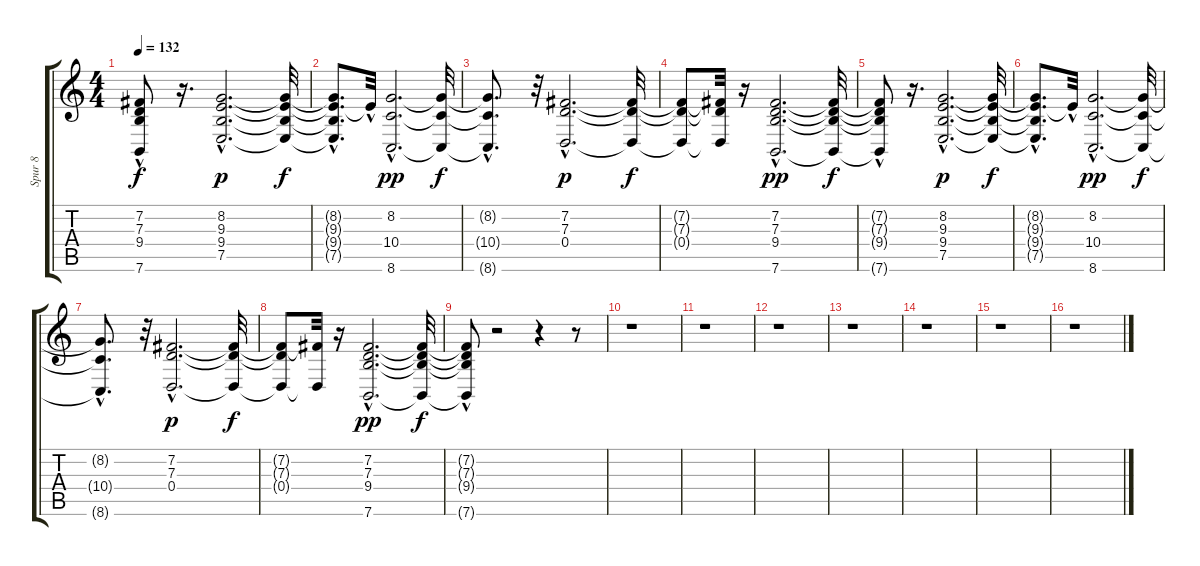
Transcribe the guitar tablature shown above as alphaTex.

\track ("Spur 8" "Spur 8") {instrument stringensemble2}
\staff {score tabs}
\tuning (E4 B3 G3 D3 A2 E2) {hide}
\ts (4 4)
\tempo 132
\clef g2
\ks c
(7.2{t} 7.3{t} 9.4{hac t} 7.6{t}).8{dy f} r.16{d} (8.2{hac} 9.3{hac} 9.4{hac} 7.5{hac}).2{d dy p} (8.2{t} 9.3{t} 9.4{t} 7.5{t}).32{dy f} |
(8.2{t} 9.3{hac t} 9.4{t} 7.5{t}).8{d} 9.3{hac t}.32 (8.2{hac} 10.4{hac} 8.6{hac}).2{d dy pp} (8.2{t} 10.4{t} 8.6{t}).32{dy f} |
(8.2{hac t} 10.4{hac t} 8.6{t}).8{d} r.32 (7.2{hac} 7.3{hac} 0.4{hac}).2{d dy p} (7.2{t} 7.3{t} 0.4{t}).32{dy f} |
(7.2{t} 7.3{t} 0.4{t}).8 (7.2{t} 7.3{t} 0.4{t}).32 r.16 (7.2{hac} 7.3{hac} 9.4{hac} 7.6{hac}).2{d dy pp} (7.2{t} 7.3{t} 9.4{t} 7.6{t}).32{dy f} |
(7.2{t} 7.3{t} 9.4{hac t} 7.6{t}).8 r.16{d} (8.2{hac} 9.3{hac} 9.4{hac} 7.5{hac}).2{d dy p} (8.2{t} 9.3{t} 9.4{t} 7.5{t}).32{dy f} |
(8.2{t} 9.3{hac t} 9.4{t} 7.5{t}).8{d} 9.3{hac t}.32 (8.2{hac} 10.4{hac} 8.6{hac}).2{d dy pp} (8.2{t} 10.4{t} 8.6{t}).32{dy f} |
(8.2{hac t} 10.4{hac t} 8.6{t}).8{d} r.32 (7.2{hac} 7.3{hac} 0.4{hac}).2{d dy p} (7.2{t} 7.3{t} 0.4{t}).32{dy f} |
(7.2{t} 7.3{t} 0.4{t}).8 (7.2{t} 0.4{t}).32 r.16 (7.2{hac} 7.3{hac} 9.4{hac} 7.6{hac}).2{d dy pp} (7.2{t} 7.3{t} 9.4{t} 7.6{t}).32{dy f} |
(7.2{t} 7.3{t} 9.4{hac t} 7.6{t}).8 r.2 r.4 r.8 |
r.1 |
r.1 |
r.1 |
r.1 |
r.1 |
r.1 |
r.1
